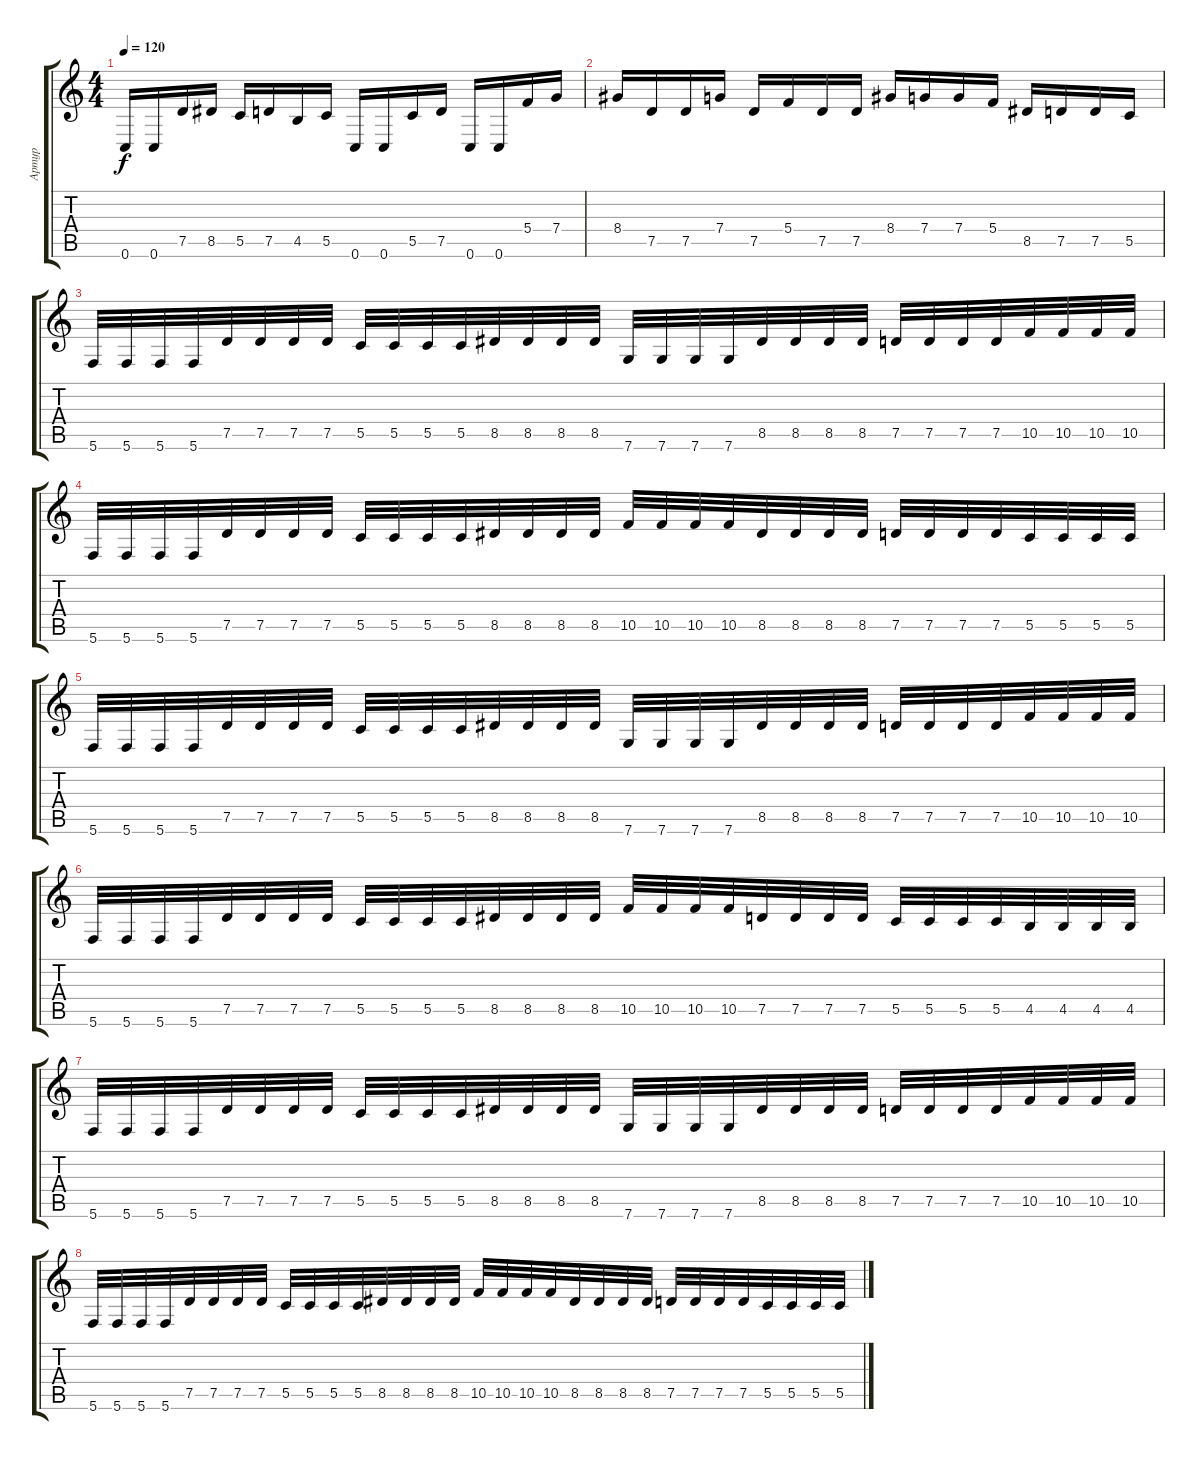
\track ("Артур" "Артур") {instrument overdrivenguitar}
\staff {score tabs}
\tuning (D4 A3 F3 C3 G2 C2) {hide}
\ts (4 4)
\tempo 120
\clef g2
\ks c
0.6.16{dy f} 0.6.16 7.5.16 8.5.16 5.5.16 7.5.16 4.5.16 5.5.16 0.6.16 0.6.16 5.5.16 7.5.16 0.6.16 0.6.16 5.4.16 7.4.16 |
8.4.16 7.5.16 7.5.16 7.4.16 7.5.16 5.4.16 7.5.16 7.5.16 8.4.16 7.4.16 7.4.16 5.4.16 8.5.16 7.5.16 7.5.16 5.5.16 |
5.6.32 5.6.32 5.6.32 5.6.32 7.5.32 7.5.32 7.5.32 7.5.32 5.5.32 5.5.32 5.5.32 5.5.32 8.5.32 8.5.32 8.5.32 8.5.32 7.6.32 7.6.32 7.6.32 7.6.32 8.5.32 8.5.32 8.5.32 8.5.32 7.5.32 7.5.32 7.5.32 7.5.32 10.5.32 10.5.32 10.5.32 10.5.32 |
5.6.32 5.6.32 5.6.32 5.6.32 7.5.32 7.5.32 7.5.32 7.5.32 5.5.32 5.5.32 5.5.32 5.5.32 8.5.32 8.5.32 8.5.32 8.5.32 10.5.32 10.5.32 10.5.32 10.5.32 8.5.32 8.5.32 8.5.32 8.5.32 7.5.32 7.5.32 7.5.32 7.5.32 5.5.32 5.5.32 5.5.32 5.5.32 |
5.6.32 5.6.32 5.6.32 5.6.32 7.5.32 7.5.32 7.5.32 7.5.32 5.5.32 5.5.32 5.5.32 5.5.32 8.5.32 8.5.32 8.5.32 8.5.32 7.6.32 7.6.32 7.6.32 7.6.32 8.5.32 8.5.32 8.5.32 8.5.32 7.5.32 7.5.32 7.5.32 7.5.32 10.5.32 10.5.32 10.5.32 10.5.32 |
5.6.32 5.6.32 5.6.32 5.6.32 7.5.32 7.5.32 7.5.32 7.5.32 5.5.32 5.5.32 5.5.32 5.5.32 8.5.32 8.5.32 8.5.32 8.5.32 10.5.32 10.5.32 10.5.32 10.5.32 7.5.32 7.5.32 7.5.32 7.5.32 5.5.32 5.5.32 5.5.32 5.5.32 4.5.32 4.5.32 4.5.32 4.5.32 |
5.6.32 5.6.32 5.6.32 5.6.32 7.5.32 7.5.32 7.5.32 7.5.32 5.5.32 5.5.32 5.5.32 5.5.32 8.5.32 8.5.32 8.5.32 8.5.32 7.6.32 7.6.32 7.6.32 7.6.32 8.5.32 8.5.32 8.5.32 8.5.32 7.5.32 7.5.32 7.5.32 7.5.32 10.5.32 10.5.32 10.5.32 10.5.32 |
5.6.32 5.6.32 5.6.32 5.6.32 7.5.32 7.5.32 7.5.32 7.5.32 5.5.32 5.5.32 5.5.32 5.5.32 8.5.32 8.5.32 8.5.32 8.5.32 10.5.32 10.5.32 10.5.32 10.5.32 8.5.32 8.5.32 8.5.32 8.5.32 7.5.32 7.5.32 7.5.32 7.5.32 5.5.32 5.5.32 5.5.32 5.5.32
